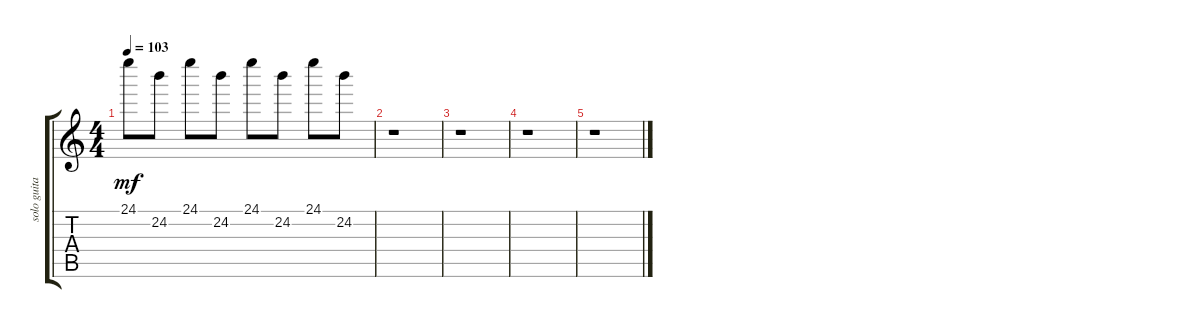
\track ("solo guitar" "solo guita") {instrument electricguitarjazz}
\staff {score tabs}
\tuning (E4 B3 G3 D3 A2 E2) {hide}
\ts (4 4)
\tempo 103
\clef g2
\ks c
24.1.8{dy mf} 24.2.8 24.1.8 24.2.8 24.1.8 24.2.8 24.1.8 24.2.8 |
r.1 |
r.1 |
r.1 |
r.1
